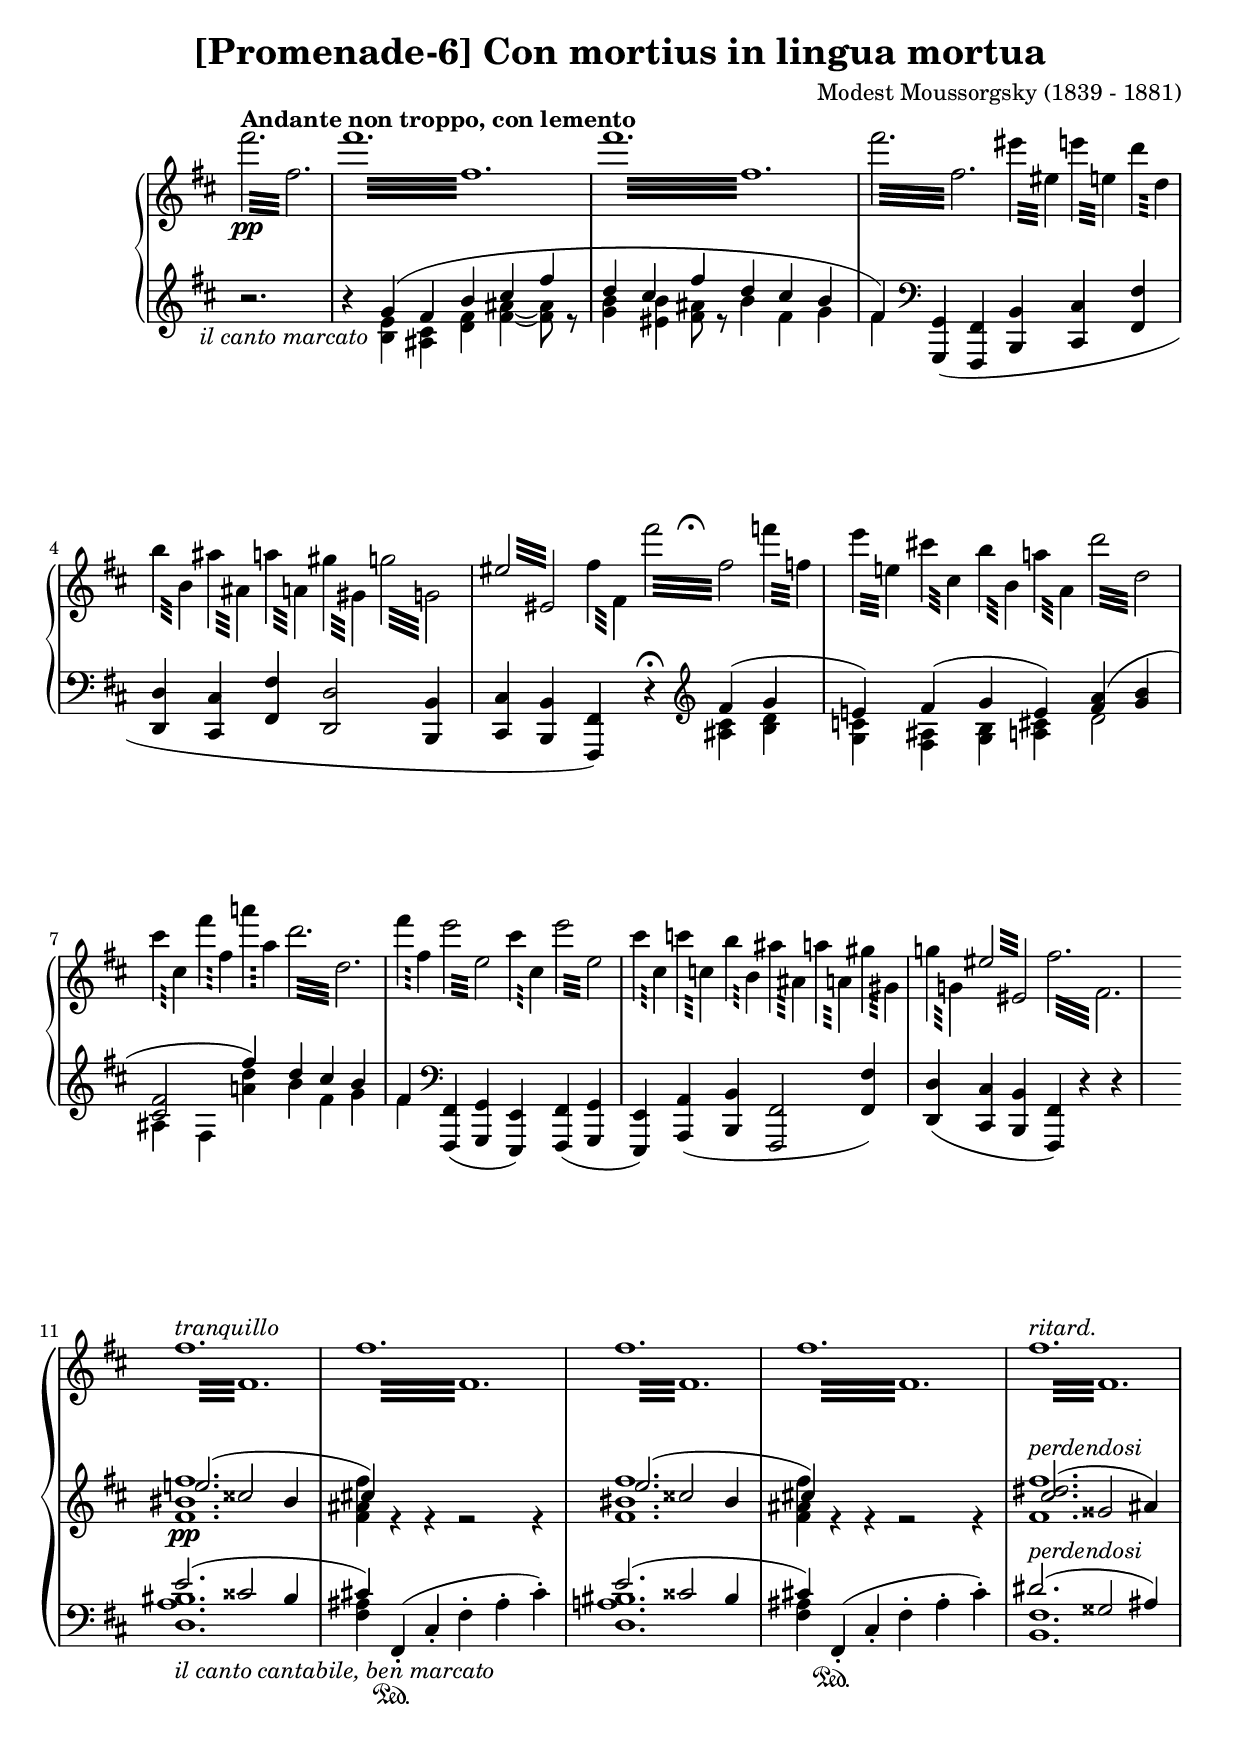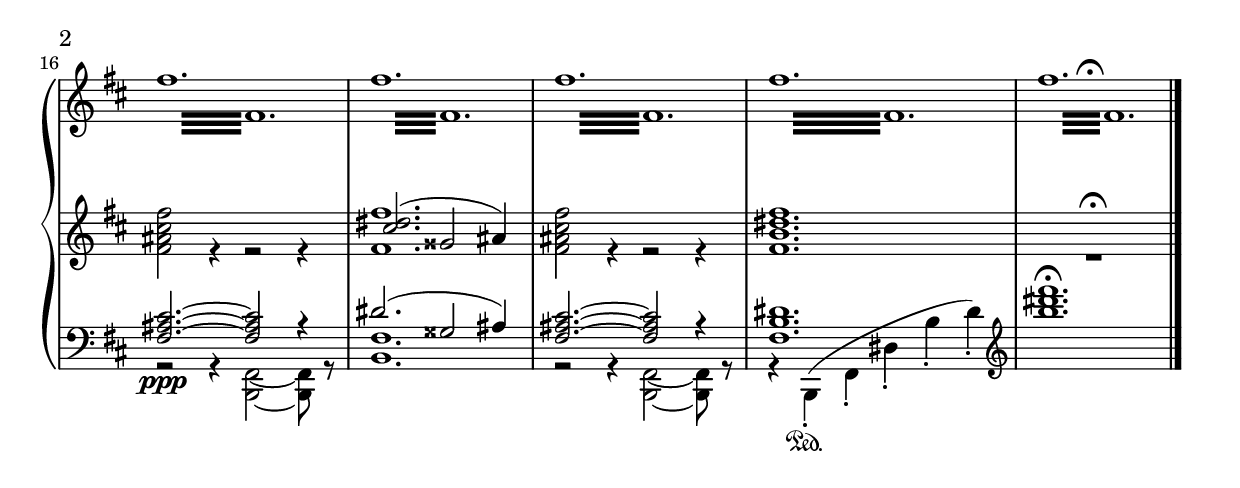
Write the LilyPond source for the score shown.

%...+....1....+....2....+....3....+....4....+....5....+....6....+....7....+....
\version "2.18.2"
\language "english"

\header {
  title        = "[Promenade-6] Con mortius in lingua mortua"
  composer     = "Modest Moussorgsky (1839 - 1881)"
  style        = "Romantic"
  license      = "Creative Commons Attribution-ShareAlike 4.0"
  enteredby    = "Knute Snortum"
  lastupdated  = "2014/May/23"
  date         = "1874"
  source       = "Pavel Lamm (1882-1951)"

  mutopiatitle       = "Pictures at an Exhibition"
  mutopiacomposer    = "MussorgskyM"
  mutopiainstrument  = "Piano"
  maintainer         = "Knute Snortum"
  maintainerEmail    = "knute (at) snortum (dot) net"
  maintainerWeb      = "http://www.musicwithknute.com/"
}

cantoMarcato = \markup { \italic "il canto marcato" }
cantabileMarcato = \markup { \italic "il canto cantabile, ben marcato" }
tranq = \markup { \italic "tranquillo" }
ritard = \markup { \italic "ritard." }
perden = \markup { \italic "perdendosi" }
markupFermata = \markup { \musicglyph #"scripts.ufermata" }

forceShiftOn = \override NoteColumn.force-hshift = #0.5
forceShiftOff = \override NoteColumn.force-hshift = #0
adjustCantoX = \once \override TextScript.X-offset = #-4
adjustFermata = {
  \once \override TextScript.X-offset = #4.5
  \once \override TextScript.Y-offset = #5.5
}
adjustFermataTwo = \once \override TextScript.X-offset = #5

upper = \relative c''' {
  \tempo "Andante non troppo, con lemento"
  \override Beam.gap-count = #3
  
  \partial 2. \repeat tremolo 12 { fs32 \pp fs, }
  | \repeat tremolo 24 { fs'32 fs, }
  | \repeat tremolo 24 { fs'32 fs, }
  | \repeat tremolo 12 { fs'32 fs, }
    \repeat tremolo 4 { es'32 es, }
    \repeat tremolo 4 { e'32 e, }
    \repeat tremolo 4 { d'32 d, }  
  | \repeat tremolo 4 { b'32 b, }
    \repeat tremolo 4 { as'32 as, }
    \repeat tremolo 4 { a'32 a, }
    \repeat tremolo 4 { gs'32 gs, }
    \repeat tremolo 8 { g'32 g, }
  | \repeat tremolo 8 { es'32 es, }
    \repeat tremolo 4 { fs'32 fs, }
    \repeat tremolo 8 { \adjustFermata fs''32 ^\markupFermata fs, } 
    \repeat tremolo 4 { f'32 f, }
  | \repeat tremolo 4 { e'32 e, }
    \repeat tremolo 4 { cs'32 cs, }
    \repeat tremolo 4 { b'32 b, }
    \repeat tremolo 4 { a'32 a, }
    \repeat tremolo 8 { d'32 d, }
  | \repeat tremolo 4 { cs'32 cs, }
    \repeat tremolo 4 { fs'32 fs, }
    \repeat tremolo 4 { a'32 a, }
    \repeat tremolo 12 { d32 d, }
  | \repeat tremolo 4 { fs'32 fs, }
    \repeat tremolo 8 { e'32 e, }
    \repeat tremolo 4 { cs'32 cs, }
    \repeat tremolo 8 { e'32 e, }
  | \repeat tremolo 4 { cs'32 cs, }
    \repeat tremolo 4 { c'32 c, }
    \repeat tremolo 4 { b'32 b, }
    \repeat tremolo 4 { as'32 as, }
    \repeat tremolo 4 { a'32 a, }
    \repeat tremolo 4 { gs'32 gs, }
  | \repeat tremolo 4 { g'32 g, }
    \repeat tremolo 8 { es'32 es, }
    \repeat tremolo 12 { fs'32 fs, }
  <<
    \new Staff \with { 
      \remove Time_signature_engraver 
      alignAboveContext = "up"
    } {
      \key b \minor
      | \repeat tremolo 24 { fs'32 ^\tranq fs, } 
      | \repeat tremolo 24 { fs'32 fs, } 
      | \repeat tremolo 24 { fs'32 fs, }
      | \repeat tremolo 24 { fs'32 fs, } 
      | \repeat tremolo 24 { fs'32 ^\ritard fs, }
      | \repeat tremolo 24 { fs'32 fs, }
      | \repeat tremolo 24 { fs'32 fs, }
      | \repeat tremolo 24 { fs'32 fs, }
      | \repeat tremolo 24 { fs'32 fs, }
      | \repeat tremolo 24 { \adjustFermataTwo fs'32 ^\markupFermata fs, }
      | \bar "|."
    }
    \\
    {
      << 
        { | e'2. ( css2 bs4 | cs4 ) } 
        \\ 
        { | <fs, bs fs'>1. \pp | <fs as fs'>4 } 
      >>
        r4 r r2 r4
      |
      << 
        { | e'2. ( css2 bs4 | cs4 ) } 
        \\ 
        { | <fs, bs fs'>1. | <fs as fs'>4 } 
      >>
        r4 r r2 r4
      |
      <<
        { \forceShiftOn <cs' ds>2. ( gss2 as4 ) | s2 }
        \\
        { <fs fs'>1. ^\perden | <fs as cs fs>2 }
      >>
        r4 r2 r4
      |
      <<
        { \forceShiftOn <cs' ds>2. ( gss2 as4 ) | s2 }
        \\
        { <fs fs'>1. | <fs as cs fs>2 }
      >>
        r4 r2 r4
      | <fs b ds fs>1.
      | R1 * 6/4 \fermataMarkup
    }
  >>
}

lower = \relative c'' {
  \partial 2. \adjustCantoX r2. _\cantoMarcato
  | r4 
  << 
    {
      g4 ( fs b cs fs | d cs fs d cs b | fs )
    }
    \\
    {
      <b, e>4 <cs as> <d fs> <fs as> ~ q8 r | 
      <g b>4 <es b'> <fs as>8 r b4 fs g | fs 
    }
  >>
    \clef bass
    <g,, g,>4 ( <fs fs,> <b b,> <cs cs,> <fs fs,>
  | <d d,>4 <cs cs,> <fs fs,> <d d,>2 <b b,>4
  | <cs cs,>4 <b b,> <fs fs,> ) r \fermata
    \clef treble
  <<
    { fs''4 ( g | e ) }
    \\
    { <as, cs>4 <b d> | <g c> }
  >>
  <<
    { fs'4 ( g e ) }
    \\
    { <fs, as>4 <g b> <a cs> }
  >>
  <<
    { <fs' a>4 ( <g b> | <cs, fs>2 fs'4 ) }
    \\ 
    { d,2 | as4 fs <a' d> }
  >>
  <<
    { d4 cs b | fs }
    \\
    { b4 fs g | fs }
  >>
    \clef bass
    <fs,, fs,>4 ( <g g,> <e e,> ) <fs fs,> ( <g g,>
  | <e e,> ) <a a,> ( <b b,> <fs fs,>2 <fs' fs,>4 )
  | <d d,>4 ( <cs cs,> <b b,> <fs fs,> ) r r
  |
  <<
    { | e''2. ( css2 bs4 | cs4 ) }
    \\
    { <d, a' bs>1. _\cantabileMarcato | <fs as>4 }
  >>
    fs,4-. ( \sustainOn cs'-. fs-. as-. cs-. ) 
  |
  <<
    { | e2. ( css2 bs4 | cs4 ) }
    \\
    { <d, a' bs>1. | <fs as>4 }
  >>
    fs,4-. ( \sustainOn cs'-. fs-. as-. cs-. ) 
  |
  << 
    { ds2. ( ^\perden gss,2 as4) | <fs as cs>2. ~ \ppp q2 r4 }
    \\
    { <b, fs'>1. | r2 r4 <b, fs'>2 ~ q8 r }
  >>
  << 
    { ds''2. ( gss,2 as4) | <fs as cs>2. ~ q2 r4 }
    \\
    { <b, fs'>1. | r2 r4 <b, fs'>2 ~ q8 r }
  >>
  <<
    { <fs'' b ds>1. }
    \\
    { r4 b,,-. ^( \sustainOn fs'-. ds'-. b'-. ds-. ) }
  >>
  | \clef treble <b'' ds fs>1. \fermata
}

global = {
  \clef treble
  \key b \minor
  \time 6/4
  \accidentalStyle piano
}

\score {
  \new PianoStaff <<
    \new Staff = "up" \with { \remove Time_signature_engraver } {
      \global
      \upper
    }
    \new Staff = "down" \with { \remove Time_signature_engraver } {
      \global
      \lower
    }
  >>
  \layout {
  }
  \midi {
    \tempo 4 = 76
  }
}
